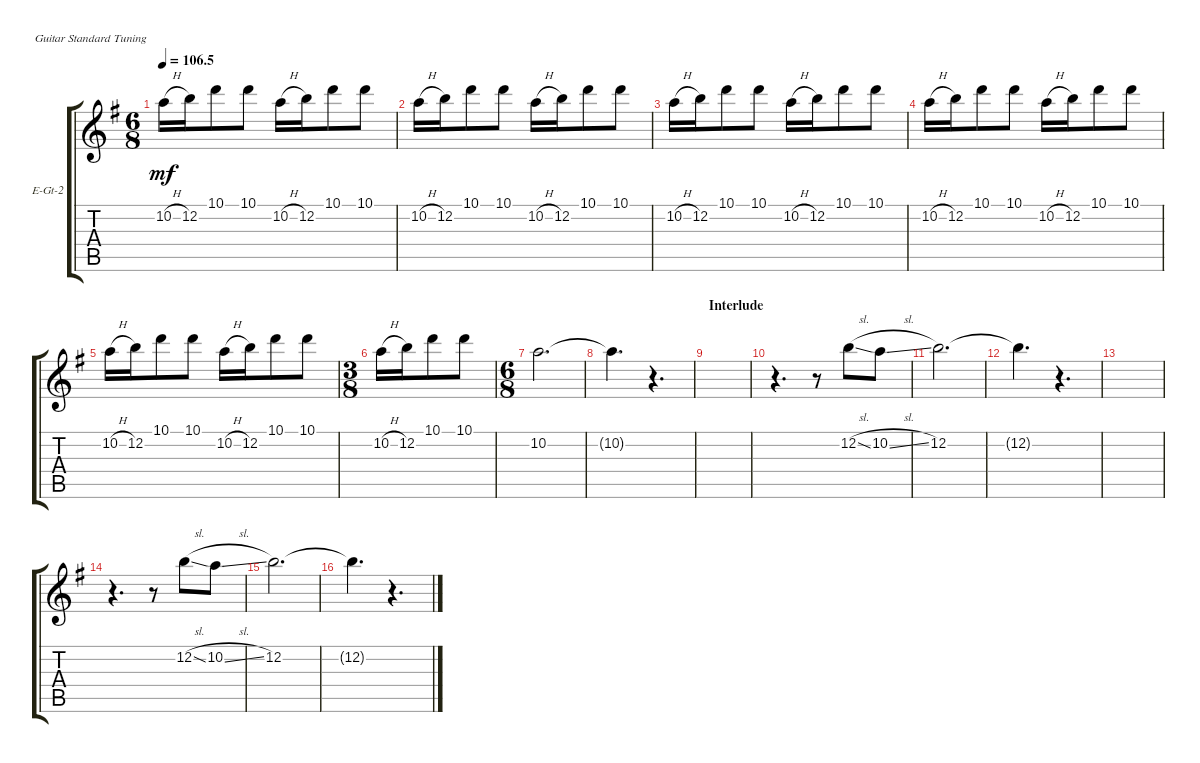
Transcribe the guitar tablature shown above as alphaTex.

\defaultSystemsLayout 4
\bracketExtendMode groupsimilarinstruments
\firstSystemTrackNameOrientation horizontal
\otherSystemsTrackNameOrientation horizontal
\track ("Electric Guitar-2" "E-Gt-2") {instrument electricguitarclean}
\staff {score tabs}
\tuning (E4 B3 G3 D3 A2 E2)
\ts (6 8)
\tempo
106.5
\accidentals auto
\clef g2
\ottava regular
\simile none
\ks g
10.2{h}.16{dy mf} 12.2.16 10.1.8 10.1.8 10.2{h}.16 12.2.16 10.1.8 10.1.8 |
10.2{h}.16 12.2.16 10.1.8 10.1.8 10.2{h}.16 12.2.16 10.1.8 10.1.8 |
10.2{h}.16 12.2.16 10.1.8 10.1.8 10.2{h}.16 12.2.16 10.1.8 10.1.8 |
10.2{h}.16 12.2.16 10.1.8 10.1.8 10.2{h}.16 12.2.16 10.1.8 10.1.8 |
10.2{h}.16 12.2.16 10.1.8 10.1.8 10.2{h}.16 12.2.16 10.1.8 10.1.8 |
\ts (3 8)
10.2{h}.16 12.2.16 10.1.8 10.1.8 |
\ts (6 8)
10.2.2{d} |
10.2{t}.4{d} r.4{d} |
\section ("" "Interlude")
|
r.4{d} r.8 12.2{sl}.8 10.2{sl}.8 |
12.2.2{d} |
12.2{t}.4{d} r.4{d} |
|
r.4{d} r.8 12.2{sl}.8 10.2{sl}.8 |
12.2.2{d} |
12.2{t}.4{d} r.4{d}
